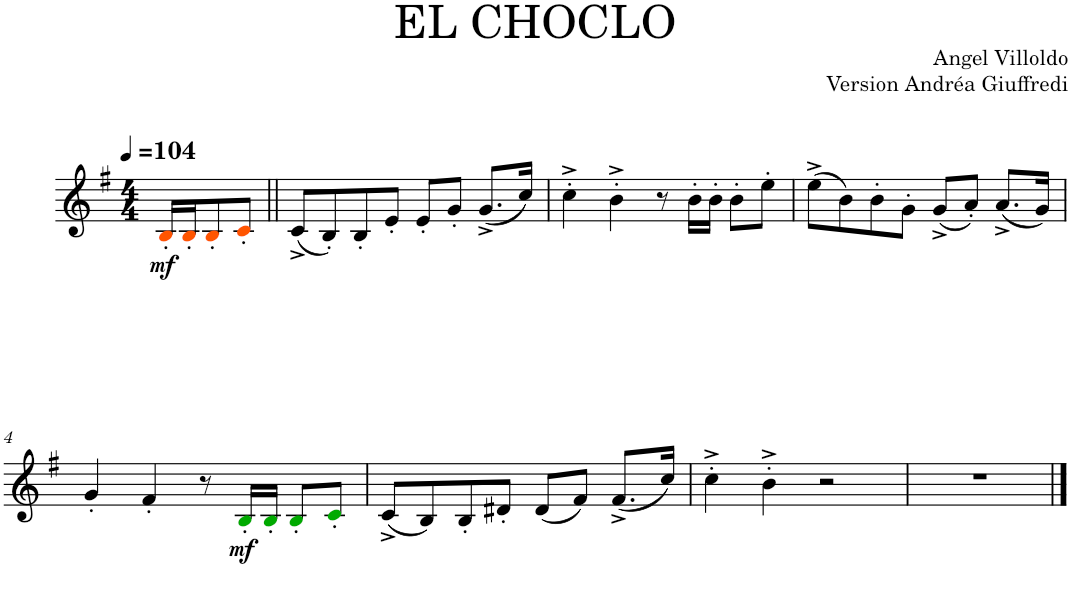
**kern	**dynam
*part1	*part1
*staff1	*staff1
*I"Trompette en Sib	*
*I'Tromp. Sib	*
*clefG2	*
*Trd1c2	*
*k[f#]	*
*M4/4	*
*MM104	*
=	=
!	!LO:DY:b
16B'i/LL	mf
16B'i/J	.
8B'i/	.
8c'i/J	.
=1||	=1||
(8c^/L	.
8B'/)	.
8B'/	.
8e'/J	.
8e'/L	.
8g'/J	.
(8.g^/L	.
16cc/Jk)	.
=2	=2
4cc'^\	.
4b'^\	.
8r	.
16b'\LL	.
16b'\JJ	.
8b'\L	.
8ee'\J	.
=3	=3
(8ee^\L	.
8b\)	.
8b'\	.
8g'\J	.
(8g^/L	.
8a'/J)	.
(8.a^/L	.
16g/Jk)	.
!!LO:LB:g=z
=4	=4
4g'/	.
4f#'/	.
8r	.
!	!LO:DY:b
16B'j/LL	mf
16B'j/JJ	.
8B'j/L	.
8c'j/J	.
=5	=5
(8c^/L	.
8B/)	.
8B'/	.
8d#X'/J	.
(8d#/L	.
8f#/J)	.
(8.f#^/L	.
16cc/Jk)	.
=6	=6
4cc'^\	.
4b'^\	.
2r	.
=7	=7
1r	.
==	==
*-	*-
